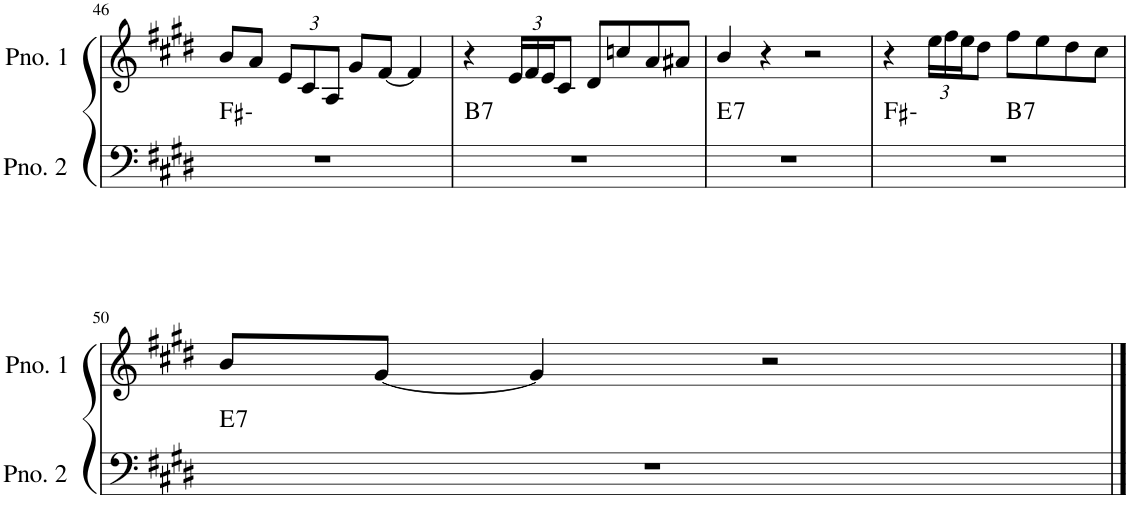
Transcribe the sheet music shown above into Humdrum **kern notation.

**kern	**harte	**kern
*part2	*part2	*part1
*staff2	*	*staff1
*I"ピアノ 2	*	*I"ピアノ 1
!!LO:PB:g=z
*clefF4	*	*clefG2
*k[f#c#g#d#]	*	*k[f#c#g#d#]
*M4/4	*	*M4/4
=46	=46	=46
1r	F#:min	8b/L
.	.	8a/J
*	*	*Xbrackettup
.	.	12e/L
.	.	12c#/
.	.	12A/J
.	.	8g#/L
.	.	[8f#/J
.	.	4f#/]
=47	=47	=47
!	!LO:H:kt=7	!
1r	B:7	4r
.	.	24e/LL
.	.	24f#/
.	.	24e/J
.	.	8c#/J
.	.	8d#/L
.	.	8ccn/
.	.	8a/
.	.	8a#X/J
=48	=48	=48
!	!LO:H:kt=7	!
1r	E:7	4b/
.	.	4r
.	.	2r
=49	=49	=49
*^	*	*
1r	2ryy	F#:min	4r
.	.	.	24ee\LL
.	.	.	24ff#\
.	.	.	24ee\J
.	.	.	8dd#\J
!	!	!LO:H:kt=7	!
.	2ryy	B:7	8ff#\L
.	.	.	8ee\
.	.	.	8dd#\
.	.	.	8cc#\J
!!LO:LB:g=z
=50	=50	=50	=50
!	!	!LO:H:kt=7	!
*v	*v	*	*
1r	E:7	8b/L
.	.	[8g#/J
.	.	4g#/]
.	.	2r
==	==	==
*-	*-	*-
